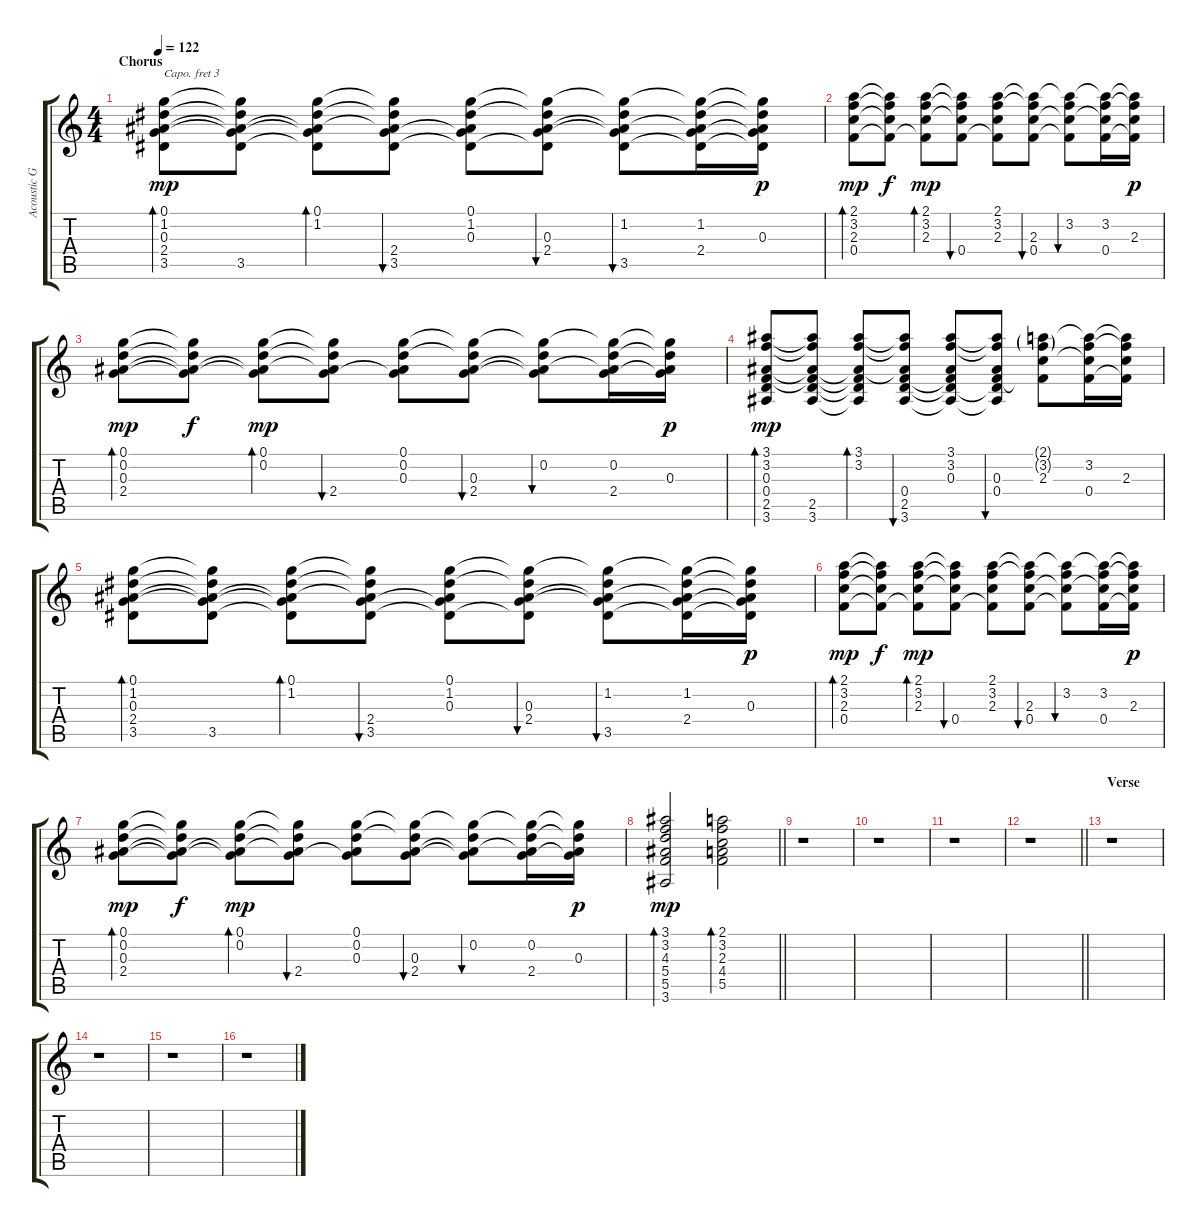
\track ("Acoustic Guitar" "Acoustic G") {instrument acousticguitarsteel}
\staff {score tabs}
\capo 3
\tuning (E4 B3 G3 D3 A2 E2) {hide}
\ts (4 4)
\section ("" "Chorus")
\tempo 122
\clef g2
\ks c
(0.1 1.2 0.3 2.4 3.5).8{bd 60 dy mp} (0.1{t} 1.2{t} 0.3{t} 2.4{t} 3.5).8 (0.1 1.2 0.3{t} 2.4{t} 3.5{t}).8{bd 60} (0.1{t} 1.2{t} 0.3{t} 2.4 3.5).8{bu 60} (0.1 1.2 0.3 2.4{t} 3.5{t}).8 (0.1{t} 1.2{t} 0.3 2.4 3.5{t}).8{bu 60} (0.1{t} 1.2 0.3{t} 2.4{t} 3.5).8{bu 60} (0.1{t} 1.2 0.3{t} 2.4 3.5{t}).16 (0.1{t} 1.2{t} 0.3 2.4{t} 3.5{t}).16{dy p} |
(2.1 3.2 2.3 0.4).8{bd 60 dy mp} (2.1{t} 3.2{t} 2.3{t} 0.4{t}).8{dy f} (2.1 3.2 2.3 0.4{t}).8{bd 60 dy mp} (2.1{t} 3.2{t} 2.3{t} 0.4).8{bu 60} (2.1 3.2 2.3 0.4{t}).8 (2.1{t} 3.2{t} 2.3 0.4).8{bu 60} (2.1{t} 3.2 2.3{t} 0.4{t}).8{bu 60} (2.1{t} 3.2 2.3{t} 0.4).16 (2.1{t} 3.2{t} 2.3 0.4{t}).16{dy p} |
(0.1 0.2 0.3 2.4).8{bd 60 dy mp} (0.1{t} 0.2{t} 0.3{t} 2.4{t}).8{dy f} (0.1 0.2 0.3{t} 2.4{t}).8{bd 60 dy mp} (0.1{t} 0.2{t} 0.3{t} 2.4).8{bu 60} (0.1 0.2 0.3 2.4{t}).8 (0.1{t} 0.2{t} 0.3 2.4).8{bu 60} (0.1{t} 0.2 0.3{t} 2.4{t}).8{bu 60} (0.1{t} 0.2 0.3{t} 2.4).16 (0.1{t} 0.2{t} 0.3 2.4{t}).16{dy p} |
(3.1 3.2 0.3 0.4 2.5 3.6).8{bd 60 dy mp} (3.1{t} 3.2{t} 0.3{t} 0.4{t} 2.5 3.6).8 (3.1 3.2 0.3{t} 0.4{t} 2.5{t} 3.6{t}).8{bd 60} (3.1{t} 3.2{t} 0.3{t} 0.4 2.5 3.6).8{bu 60} (3.1 3.2 0.3 0.4{t} 2.5{t} 3.6{t}).8 (3.1{t} 3.2{t} 0.3 0.4 2.5{t} 3.6{t}).8{bu 60} (2.1{g} 3.2{g} 2.3 0.4{t}).8 (2.1{t} 3.2 2.3{t} 0.4).16 (2.1{t} 3.2{t} 2.3 0.4{t}).16 |
(0.1 1.2 0.3 2.4 3.5).8{bd 60} (0.1{t} 1.2{t} 0.3{t} 2.4{t} 3.5).8 (0.1 1.2 0.3{t} 2.4{t} 3.5{t}).8{bd 60} (0.1{t} 1.2{t} 0.3{t} 2.4 3.5).8{bu 60} (0.1 1.2 0.3 2.4{t} 3.5{t}).8 (0.1{t} 1.2{t} 0.3 2.4 3.5{t}).8{bu 60} (0.1{t} 1.2 0.3{t} 2.4{t} 3.5).8{bu 60} (0.1{t} 1.2 0.3{t} 2.4 3.5{t}).16 (0.1{t} 1.2{t} 0.3 2.4{t} 3.5{t}).16{dy p} |
(2.1 3.2 2.3 0.4).8{bd 60 dy mp} (2.1{t} 3.2{t} 2.3{t} 0.4{t}).8{dy f} (2.1 3.2 2.3 0.4{t}).8{bd 60 dy mp} (2.1{t} 3.2{t} 2.3{t} 0.4).8{bu 60} (2.1 3.2 2.3 0.4{t}).8 (2.1{t} 3.2{t} 2.3 0.4).8{bu 60} (2.1{t} 3.2 2.3{t} 0.4{t}).8{bu 60} (2.1{t} 3.2 2.3{t} 0.4).16 (2.1{t} 3.2{t} 2.3 0.4{t}).16{dy p} |
(0.1 0.2 0.3 2.4).8{bd 60 dy mp} (0.1{t} 0.2{t} 0.3{t} 2.4{t}).8{dy f} (0.1 0.2 0.3{t} 2.4{t}).8{bd 60 dy mp} (0.1{t} 0.2{t} 0.3{t} 2.4).8{bu 60} (0.1 0.2 0.3 2.4{t}).8 (0.1{t} 0.2{t} 0.3 2.4).8{bu 60} (0.1{t} 0.2 0.3{t} 2.4{t}).8{bu 60} (0.1{t} 0.2 0.3{t} 2.4).16 (0.1{t} 0.2{t} 0.3 2.4{t}).16{dy p} |
\barLineRight lightlight
(3.1 3.2 4.3 5.4 5.5 3.6).2{bd 60 dy mp} (2.1 3.2 2.3 4.4 5.5).2{bd 60} |
r.1 |
r.1 |
r.1 |
\barLineRight lightlight
r.1 |
\section ("" "Verse")
r.1 |
r.1 |
r.1 |
r.1
